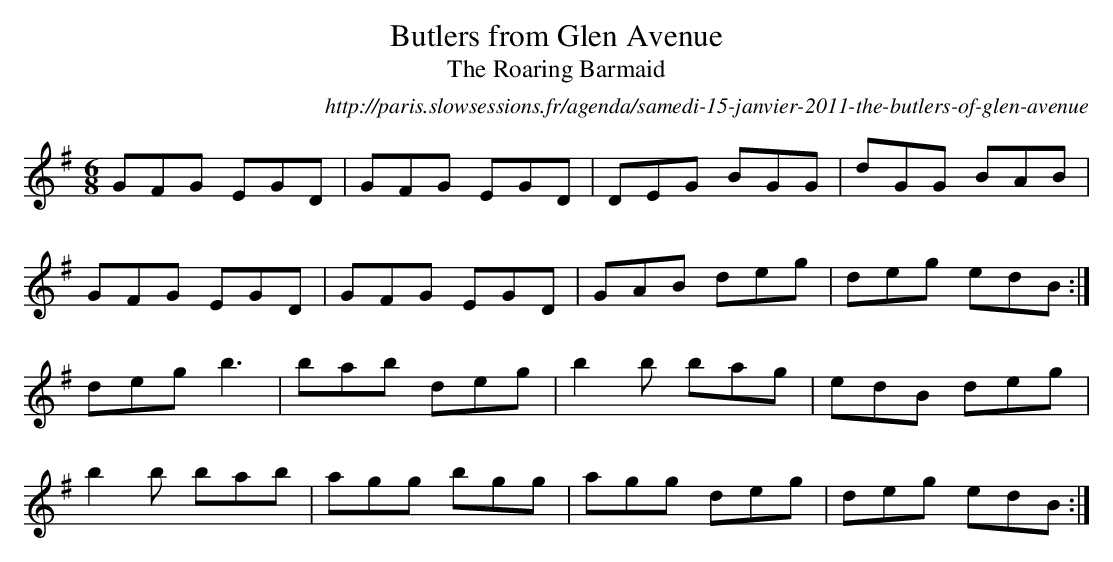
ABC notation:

X:1
T: Butlers from Glen Avenue
T: The Roaring Barmaid
O:http://paris.slowsessions.fr/agenda/samedi-15-janvier-2011-the-butlers-of-glen-avenue
M: 6/8
L: 1/8
K: Gmaj
GFG EGD | GFG EGD | DEG BGG | dGG BAB |
GFG EGD | GFG EGD | GAB deg | deg edB:|
deg b3  | bab deg | b2b bag | edB deg |
b2b bab | agg bgg | agg deg | deg edB:|
